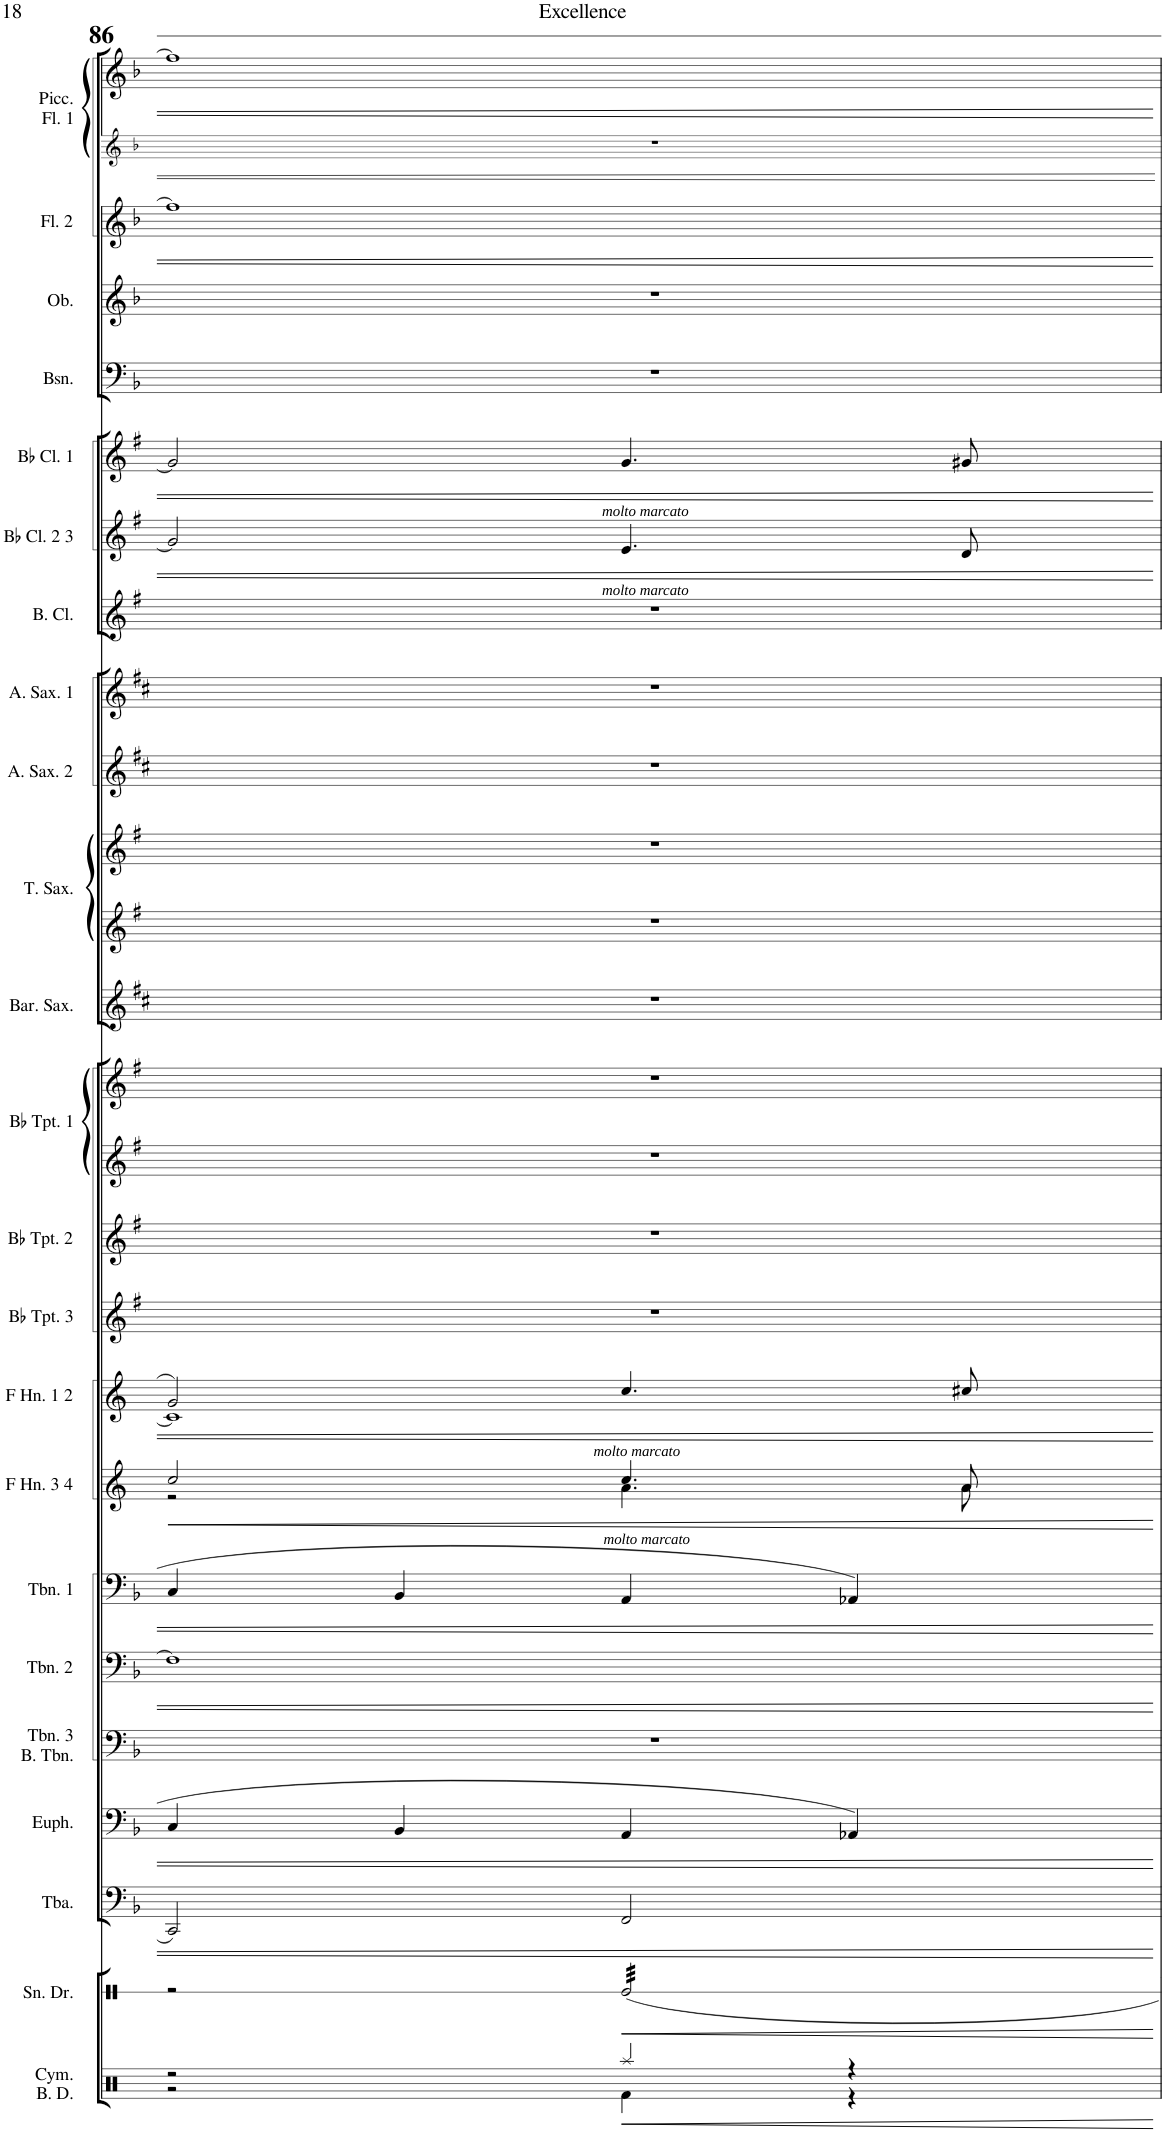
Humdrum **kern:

**kern	**kern	**kern	**kern	**kern	**dynam	**kern	**kern	**kern	**kern	**kern
*part10	*part9	*part8	*part7	*part6	*part6	*part5	*part4	*part3	*part2	*part1
*staff10	*staff9	*staff8	*staff7	*staff6	*staff6	*staff5	*staff4	*staff3	*staff2	*staff1
*I"Tuba	*I"Euphonium	*I"Trombone 2	*I"Trombone 1	*I"F Horn 3 &amp; 4	*	*I"F Horn 1 &amp; 2	*I"Bb Clarinet 2 &amp; 3	*I"Bb Clarinet 1	*I"Flute 2	*I"Piccolo Flute 1
*I'Tba.	*I'Euph.	*I'Tbn. 2	*I'Tbn. 1	*I'F Hn. 3 4	*	*I'F Hn. 1 2	*I'Bb Cl. 2 3	*I'Bb Cl. 1	*I'Fl. 2	*I'Picc. Fl. 1
!!LO:PB:g=z
*clefF4	*clefF4	*clefF4	*clefF4	*clefG2	*	*clefG2	*clefG2	*clefG2	*clefG2	*clefG2
*	*	*	*	*Trd4c7	*	*Trd4c7	*Trd1c2	*Trd1c2	*	*
*k[b-]	*k[b-]	*k[b-]	*k[b-]	*k[]	*	*k[]	*k[f#]	*k[f#]	*k[b-]	*k[b-]
*M4/4	*M4/4	*M4/4	*M4/4	*M4/4	*	*M4/4	*M4/4	*M4/4	*M4/4	*M4/4
*met(c|)	*met(c|)	*met(c|)	*met(c|)	*met(c|)	*	*met(c|)	*met(c|)	*met(c|)	*met(c|)	*met(c|)
=86	=86	=86	=86	=86	=86	=86	=86	=86	=86	=86
!	!	!	!	!	!LO:HP:b	!	!	!	!	!
*	*	*	*	*^	*	*^	*	*	*	*
2CC/	4C/	1F]	4C/	2cc/	2r	<	2g/	1c]	2g/]	2g/]	1ff]	1ff]
.	4BB-/	.	4BB-/	.	.	.	.	.	.	.	.	.
!	!	!	!	!	!	!	!	!	!	!LO:TX:b:i:t=molto marcato	!	!
!	!	!	!	!	!	!	!	!	!LO:TX:b:i:t=molto marcato	!	!	!
!	!	!	!	!	!	!	!LO:TX:b:i:t=molto marcato	!	!	!	!	!
!	!	!	!	!LO:TX:b:i:t=molto marcato	!	!	!	!	!	!	!	!
2FF/	4AA/	.	4AA/	4.cc/	4.a\	.	4.cc/	.	4.e/	4.g/	.	.
.	4AA-X/	.	4AA-X/	.	.	.	.	.	.	.	.	.
.	.	.	.	8a/	8a\	.	8cc#X/	.	8d/	8g#X/	.	.
*	*	*	*	*v	*v	*	*	*	*	*	*	*
*	*	*	*	*	*	*v	*v	*	*	*	*
.	.	.	.	.	[	.	.	.	.	.
=	=	=	=	=	=	=	=	=	=	=
*-	*-	*-	*-	*-	*-	*-	*-	*-	*-	*-
